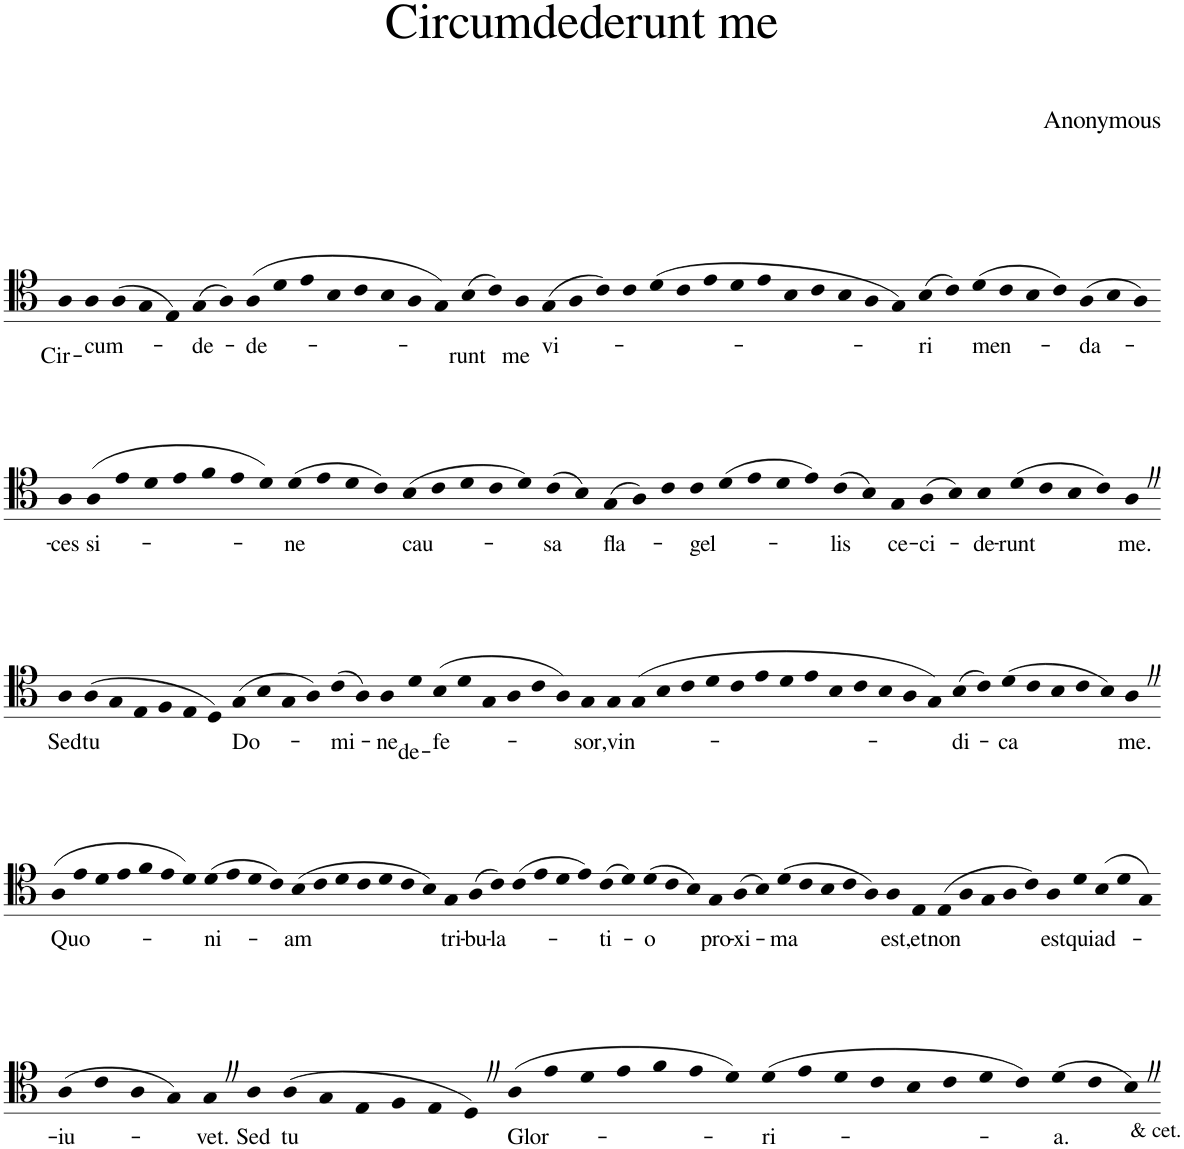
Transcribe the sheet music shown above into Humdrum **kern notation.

**kern	**text
*part1	*part1
*staff1	*staff1
*I"Piano	*
*I'Pno.	*
*clefC4	*
*k[]	*
*M63/4	*
=1	=1
!	!LO:LY:b
4A	Cir-
!	!LO:LY:b
4A	-cum-
(4A	.
4G	.
4E)	.
!	!LO:LY:b
(4G	-de-
4A)	.
!	!LO:LY:b
(4A	-de-
4d	.
4e	.
4B	.
4c	.
4B	.
4A	.
4G)	.
!	!LO:LY:b
(4B	-runt
4c)	.
!	!LO:LY:b
4A	me
!	!LO:LY:b
(4G	vi-
4A	.
4c)	.
4c	.
(4d	.
4c	.
4e	.
4d	.
4e	.
4B	.
4c	.
4B	.
4A	.
4G)	.
!	!LO:LY:b
(4B	-ri
4c)	.
!	!LO:LY:b
(4d	men-
4c	.
4B	.
4c)	.
!	!LO:LY:b
(4A	-da-
4B	.
4A)	.
!!LO:LB:g=z
=2-	=2-
!	!LO:LY:b
4A	-ces
!	!LO:LY:b
(4A	si-
4e	.
4d	.
4e	.
4f	.
4e	.
4d)	.
!	!LO:LY:b
(4d	-ne
4e	.
4d	.
4c)	.
!	!LO:LY:b
(4B	cau-
4c	.
4d	.
4c	.
4d)	.
!	!LO:LY:b
(4c	-sa
4B)	.
!	!LO:LY:b
(4G	fla-
4A)	.
4c	.
!	!LO:LY:b
4c	-gel-
(4d	.
4e	.
4d	.
4e)	.
!	!LO:LY:b
(4c	-lis
4B)	.
!	!LO:LY:b
4G	ce-
!	!LO:LY:b
(4A	-ci-
4B)	.
!	!LO:LY:b
4B	-de-
!	!LO:LY:b
(4d	-runt
4c	.
4B	.
4c)	.
!	!LO:LY:b
4AZ	me.
!!LO:LB:g=z
=3-	=3-
!	!LO:LY:b
4A	Sed
!	!LO:LY:b
(4A	tu
4G	.
4E	.
4F	.
4E	.
4D)	.
!	!LO:LY:b
(4G	Do-
4B	.
4G	.
4A)	.
!	!LO:LY:b
(4c	-mi-
4A)	.
!	!LO:LY:b
4A	-ne
!	!LO:LY:b
4d	de-
!	!LO:LY:b
(4B	-fe-
4d	.
4G	.
4A	.
4c	.
4A)	.
!	!LO:LY:b
4G	-sor,
!	!LO:LY:b
4G	vin-
(4G	.
4B	.
4c	.
4d	.
4c	.
4e	.
4d	.
4e	.
4B	.
4c	.
4B	.
4A	.
4G)	.
!	!LO:LY:b
(4B	-di-
4c)	.
!	!LO:LY:b
(4d	-ca
4c	.
4B	.
4c	.
4B)	.
!	!LO:LY:b
4AZ	me.
!!LO:LB:g=z
=4-	=4-
!	!LO:LY:b
(4A	Quo-
4e	.
4d	.
4e	.
4f	.
4e	.
4d)	.
!	!LO:LY:b
(4d	-ni-
4e	.
4d	.
4c)	.
!	!LO:LY:b
(4B	-am
4c	.
4d	.
4c	.
4d	.
4c	.
4B)	.
!	!LO:LY:b
4G	tri-
!	!LO:LY:b
(4A	-bu-
!	!LO:LY:b
4c)	-la-
(4c	.
4e	.
4d	.
4e)	.
!	!LO:LY:b
(4c	-ti-
4d)	.
!	!LO:LY:b
(4d	-o
4c	.
4B)	.
!	!LO:LY:b
4G	pro-
!	!LO:LY:b
(4A	-xi-
4B)	.
!	!LO:LY:b
(4d	-ma
4c	.
4B	.
4c	.
4A)	.
!	!LO:LY:b
4A	est,
!	!LO:LY:b
4E	et
!	!LO:LY:b
(4E	non
4A	.
4G	.
4A	.
4c)	.
!	!LO:LY:b
4A	est
!	!LO:LY:b
4d	qui
!	!LO:LY:b
(4B	ad-
4d	.
4G)	.
!!LO:LB:g=z
=5-	=5-
!	!LO:LY:b
(4A	-iu-
4c	.
4A	.
4G)	.
!	!LO:LY:b
4GZ	-vet.
!	!LO:LY:b
4A	Sed
!	!LO:LY:b
(4A	tu
4G	.
4E	.
4F	.
4E	.
4DZ)	.
!	!LO:LY:b
(4A	Glor-
4e	.
4d	.
4e	.
4f	.
4e	.
4d)	.
!	!LO:LY:b
(4d	-ri-
4e	.
4d	.
4c	.
4B	.
4c	.
4d	.
4c)	.
!	!LO:LY:b
(4d	-a.
4c	.
!LO:TX:b:t=& cet.	!
4BZ)	.
=-	=-
*-	*-
